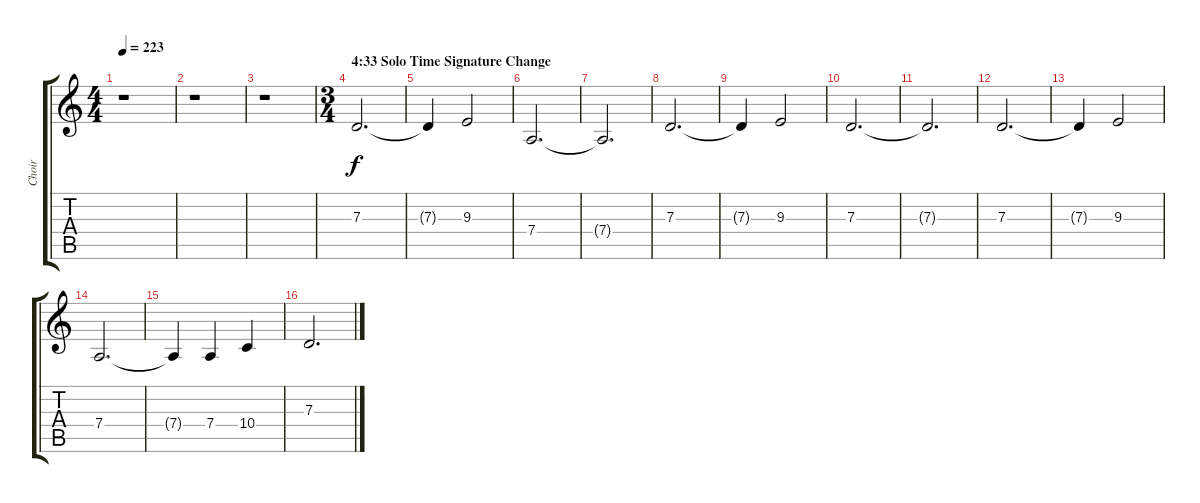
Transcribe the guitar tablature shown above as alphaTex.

\track ("Choir" "Choir") {instrument choiraahs}
\staff {score tabs}
\tuning (E4 B3 G3 D3 A2 E2) {hide}
\ts (4 4)
\tempo 223
\clef g2
\ks c
r.1{dy f} |
r.1 |
r.1 |
\ts (3 4)
\section ("" "4:33 Solo Time Signature Change")
7.3.2{d} |
7.3{t}.4 9.3.2 |
7.4.2{d} |
7.4{t}.2{d} |
7.3.2{d} |
7.3{t}.4 9.3.2 |
7.3.2{d} |
7.3{t}.2{d} |
7.3.2{d} |
7.3{t}.4 9.3.2 |
7.4.2{d} |
7.4{t}.4 7.4.4 10.4.4 |
7.3.2{d}
